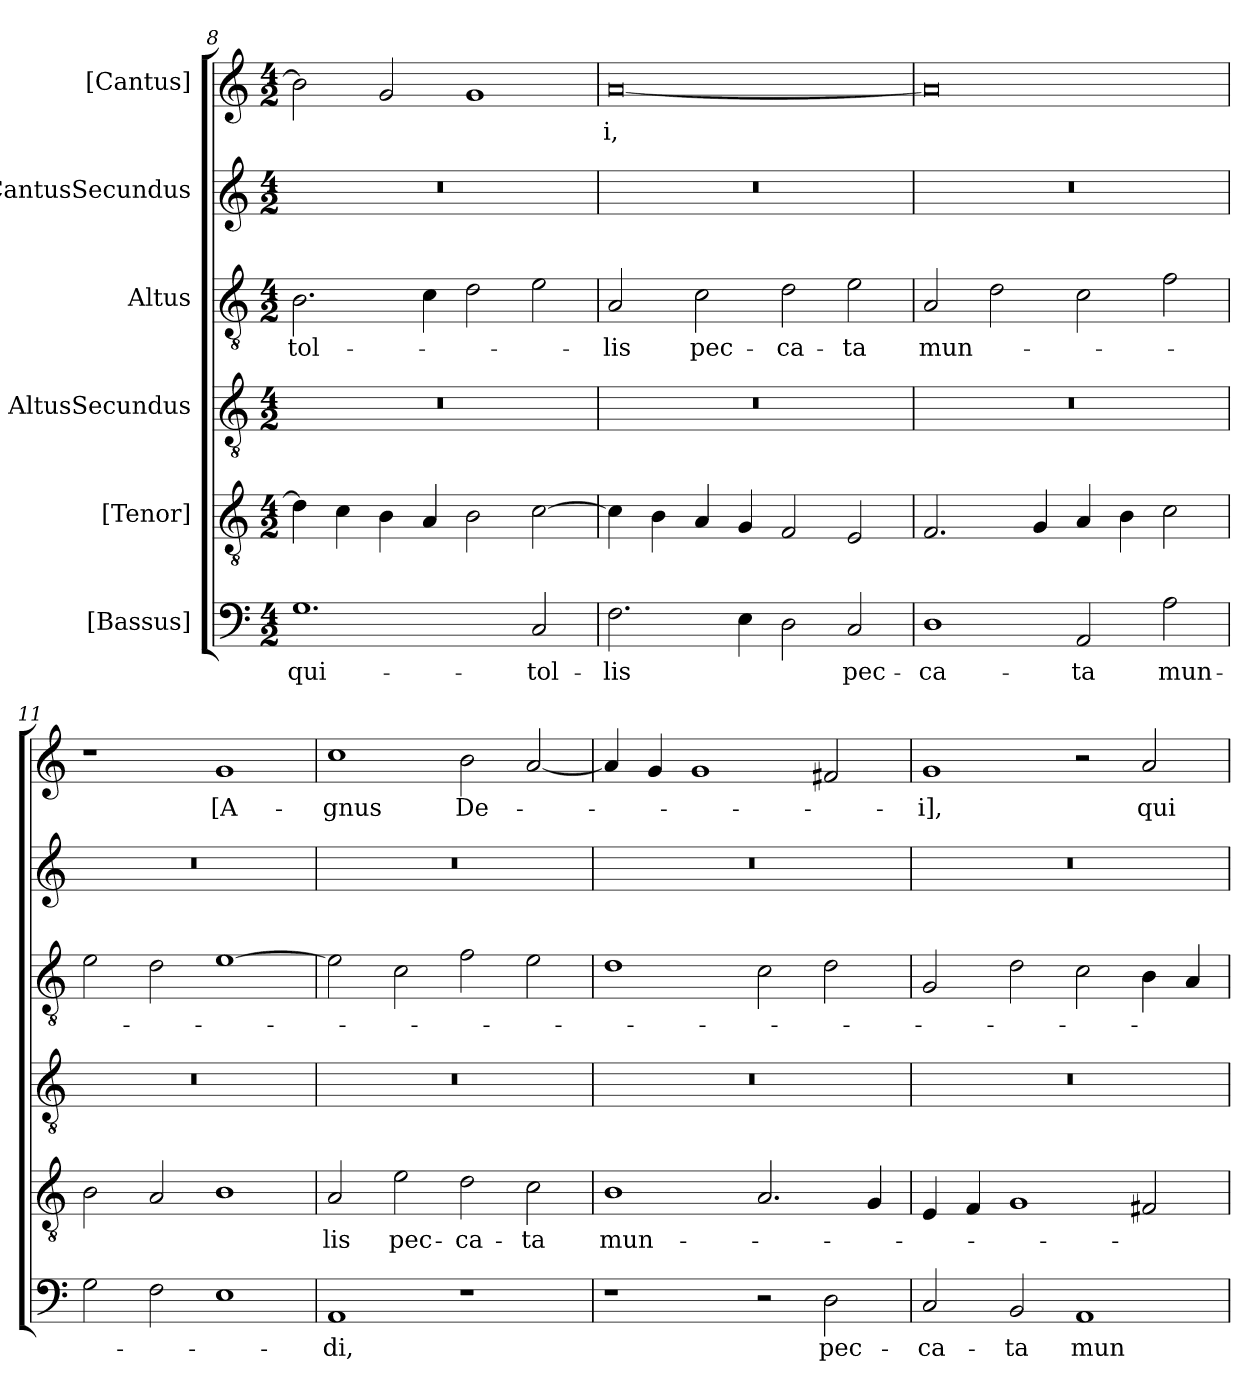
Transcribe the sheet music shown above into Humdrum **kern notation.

**kern	**text	**kern	**text	**kern	**kern	**text	**kern	**kern	**text
*part6	*part6	*part5	*part5	*part4	*part3	*part3	*part2	*part1	*part1
*staff6	*staff6	*staff5	*staff5	*staff4	*staff3	*staff3	*staff2	*staff1	*staff1
*I"[Bassus]	*	*I"[Tenor]	*	*I"AltusSecundus	*I"Altus	*	*I"CantusSecundus	*I"[Cantus]	*
*clefF4	*	*clefGv2	*	*clefGv2	*clefGv2	*	*clefG2	*clefG2	*
*k[]	*	*k[]	*	*k[]	*k[]	*	*k[]	*k[]	*
*M4/2	*	*M4/2	*	*M4/2	*M4/2	*	*M4/2	*M4/2	*
=8	=8	=8	=8	=8	=8	=8	=8	=8	=8
1.G\	qui-	4d\]	.	0r	2.B\	tol-	0r	2b\]	.
.	.	4c\	.	.	.	.	.	.	.
.	.	4B\	.	.	.	.	.	2g/	.
.	.	4A/	.	.	4c\	.	.	.	.
.	.	2B\	.	.	2d\	.	.	1g/	.
2C/	tol-	[2c\	.	.	2e\	.	.	.	.
=9	=9	=9	=9	=9	=9	=9	=9	=9	=9
2.F\	-lis	4c\]	.	0r	2A/	-lis	0r	[0a/	-i,
.	.	4B\	.	.	.	.	.	.	.
.	.	4A/	.	.	2c\	pec-	.	.	.
4E\	.	4G/	.	.	.	.	.	.	.
2D\	.	2F/	.	.	2d\	-ca-	.	.	.
2C/	pec-	2E/	.	.	2e\	-ta	.	.	.
=10	=10	=10	=10	=10	=10	=10	=10	=10	=10
1D\	-ca-	2.F/	.	0r	2A/	mun-	0r	0a/]	.
.	.	.	.	.	2d\	.	.	.	.
.	.	4G/	.	.	.	.	.	.	.
2AA/	-ta	4A/	.	.	2c\	.	.	.	.
.	.	4B\	.	.	.	.	.	.	.
2A\	mun-	2c\	.	.	2f\	.	.	.	.
=11	=11	=11	=11	=11	=11	=11	=11	=11	=11
2G\	.	2B\	.	0r	2e\	.	0r	1r	.
2F\	.	2A/	.	.	2d\	.	.	.	.
1E\	.	1B\	.	.	[1e\	.	.	1g/	[A-
=12	=12	=12	=12	=12	=12	=12	=12	=12	=12
1AA/	-di,	2A/	-lis	0r	2e\]	.	0r	1cc\	-gnus
.	.	2e\	pec-	.	2c\	.	.	.	.
1r	.	2d\	-ca-	.	2f\	.	.	2b\	De-
.	.	2c\	-ta	.	2e\	.	.	[2a/	.
=13	=13	=13	=13	=13	=13	=13	=13	=13	=13
1r	.	1B\	mun-	0r	1d\	.	0r	4a/]	.
.	.	.	.	.	.	.	.	4g/	.
.	.	.	.	.	.	.	.	1g/	.
2r	.	2.A/	.	.	2c\	.	.	.	.
2D\	pec-	.	.	.	2d\	.	.	2f#X/	.
.	.	4G/	.	.	.	.	.	.	.
=14	=14	=14	=14	=14	=14	=14	=14	=14	=14
2C/	-ca-	4E/	.	0r	2G/	.	0r	1g/	-i],
.	.	4F/	.	.	.	.	.	.	.
2BB/	-ta	1G/	.	.	2d\	.	.	.	.
1AA/	mun-	.	.	.	2c\	.	.	2r	.
.	.	2F#X/	.	.	4B\	.	.	2a/	qui-
.	.	.	.	.	4A/	.	.	.	.
=	=	=	=	=	=	=	=	=	=
*-	*-	*-	*-	*-	*-	*-	*-	*-	*-
